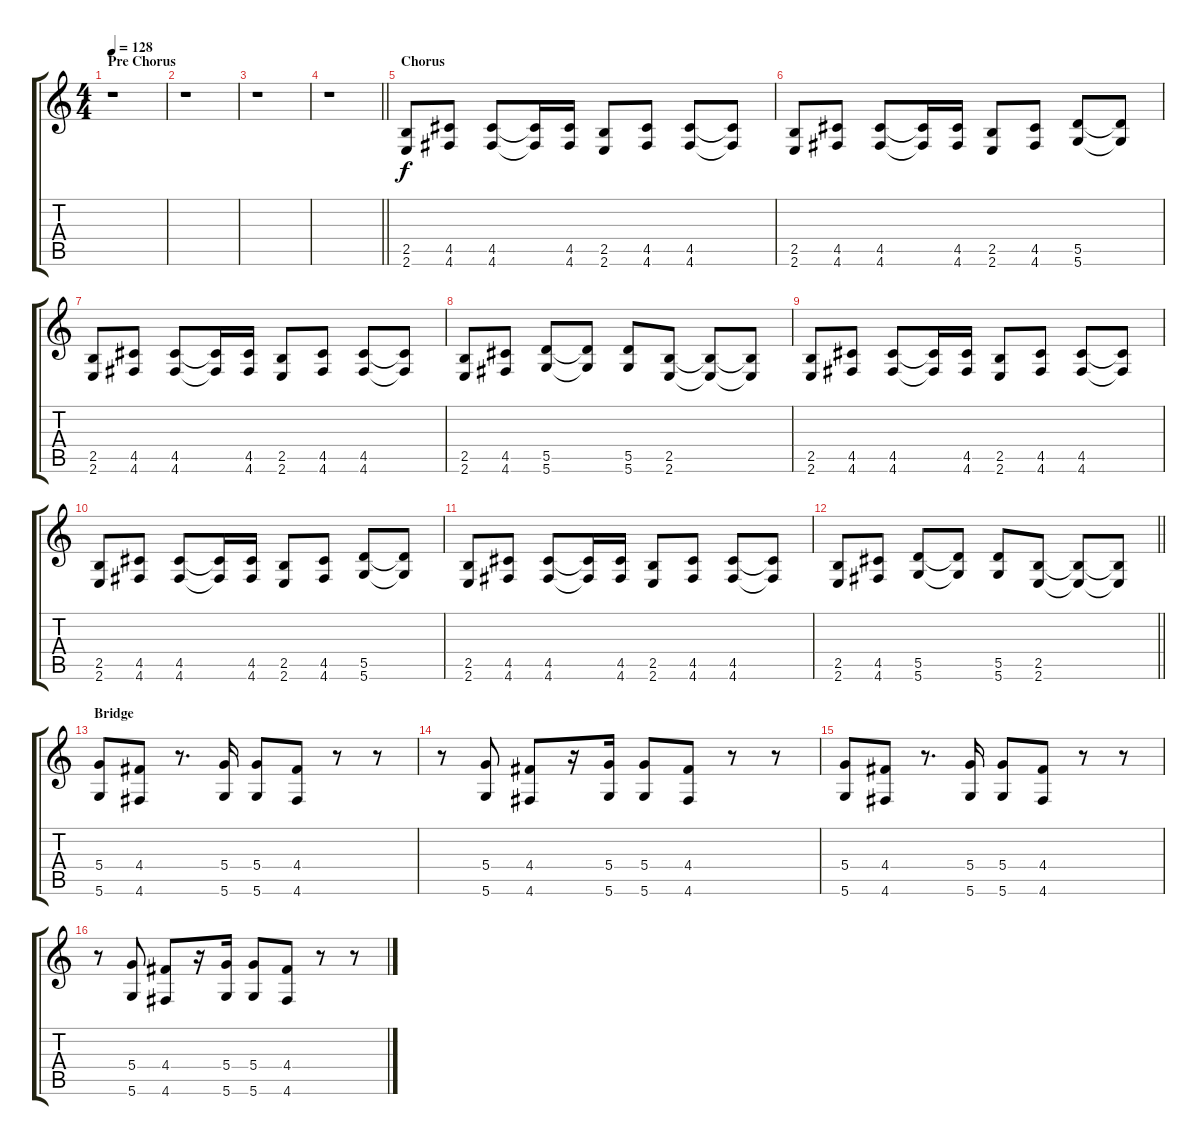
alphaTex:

\track "" {instrument overdrivenguitar}
\staff {score tabs}
\tuning (E4 B3 G3 D3 A2 D2) {hide}
\ts (4 4)
\section ("" "Pre Chorus")
\tempo 128
\clef g2
\ks c
r.1{dy f} |
r.1 |
r.1 |
\barLineRight lightlight
r.1 |
\section ("" "Chorus")
(2.5 2.6).8 (4.5 4.6).8 (4.5 4.6).8 (4.5{t} 4.6{t}).16 (4.5 4.6).16 (2.5 2.6).8 (4.5 4.6).8 (4.5 4.6).8 (4.5{t} 4.6{t}).8 |
(2.5 2.6).8 (4.5 4.6).8 (4.5 4.6).8 (4.5{t} 4.6{t}).16 (4.5 4.6).16 (2.5 2.6).8 (4.5 4.6).8 (5.5 5.6).8 (5.5{t} 5.6{t}).8 |
(2.5 2.6).8 (4.5 4.6).8 (4.5 4.6).8 (4.5{t} 4.6{t}).16 (4.5 4.6).16 (2.5 2.6).8 (4.5 4.6).8 (4.5 4.6).8 (4.5{t} 4.6{t}).8 |
(2.5 2.6).8 (4.5 4.6).8 (5.5 5.6).8 (5.5{t} 5.6{t}).8 (5.5 5.6).8 (2.5 2.6).8 (2.5{t} 2.6{t}).8 (2.5{t} 2.6{t}).8 |
(2.5 2.6).8 (4.5 4.6).8 (4.5 4.6).8 (4.5{t} 4.6{t}).16 (4.5 4.6).16 (2.5 2.6).8 (4.5 4.6).8 (4.5 4.6).8 (4.5{t} 4.6{t}).8 |
(2.5 2.6).8 (4.5 4.6).8 (4.5 4.6).8 (4.5{t} 4.6{t}).16 (4.5 4.6).16 (2.5 2.6).8 (4.5 4.6).8 (5.5 5.6).8 (5.5{t} 5.6{t}).8 |
(2.5 2.6).8 (4.5 4.6).8 (4.5 4.6).8 (4.5{t} 4.6{t}).16 (4.5 4.6).16 (2.5 2.6).8 (4.5 4.6).8 (4.5 4.6).8 (4.5{t} 4.6{t}).8 |
\barLineRight lightlight
(2.5 2.6).8 (4.5 4.6).8 (5.5 5.6).8 (5.5{t} 5.6{t}).8 (5.5 5.6).8 (2.5 2.6).8 (2.5{t} 2.6{t}).8 (2.5{t} 2.6{t}).8 |
\section ("" "Bridge")
(5.4 5.6).8 (4.4 4.6).8 r.8{d} (5.4 5.6).16 (5.4 5.6).8 (4.4 4.6).8 r.8 r.8 |
r.8 (5.4 5.6).8 (4.4 4.6).8 r.16 (5.4 5.6).16 (5.4 5.6).8 (4.4 4.6).8 r.8 r.8 |
(5.4 5.6).8 (4.4 4.6).8 r.8{d} (5.4 5.6).16 (5.4 5.6).8 (4.4 4.6).8 r.8 r.8 |
r.8 (5.4 5.6).8 (4.4 4.6).8 r.16 (5.4 5.6).16 (5.4 5.6).8 (4.4 4.6).8 r.8 r.8
